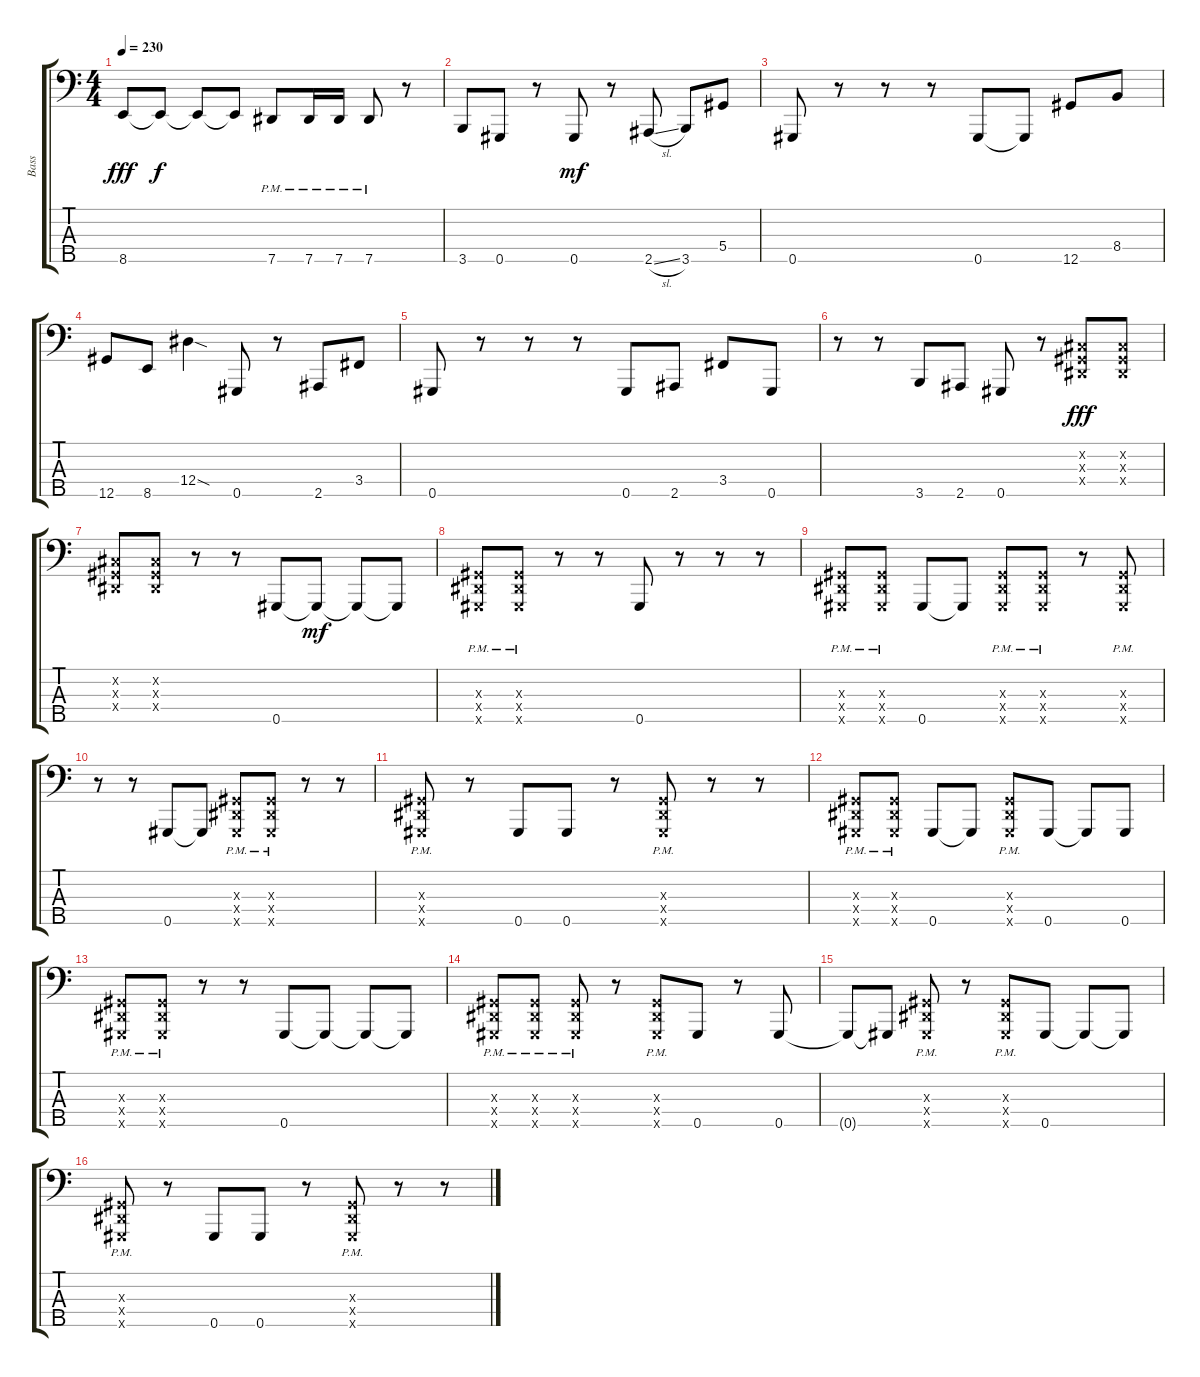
\track ("Bass" "Bass") {instrument electricbassfinger}
\staff {score tabs}
\tuning (Eb2 Db2 Ab1 Eb1 Ab0) {hide}
\ts (4 4)
\tempo 230
\clef f4
\ks c
8.5.8{dy fff} 8.5{t}.8{dy f} 8.5{t}.8 8.5{t}.8 7.5{pm}.8 7.5{pm}.16 7.5{pm}.16 7.5{pm}.8 r.8 |
3.5.8 0.5.8 r.8 0.5.8{dy mf} r.8 2.5{sl}.8 3.5.8 5.4.8 |
0.5.8 r.8 r.8 r.8 0.5.8 0.5{t}.8 12.5.8 8.4.8 |
12.5.8 8.5.8 12.4{sod}.4 0.5.8 r.8 2.5.8 3.4.8 |
0.5.8 r.8 r.8 r.8 0.5.8 2.5.8 3.4.8 0.5.8 |
r.8 r.8 3.5.8 2.5.8 0.5.8 r.8 (0.2{x} 0.3{x} 0.4{x}).8{dy fff} (0.2{x} 0.3{x} 0.4{x}).8 |
(0.2{x} 0.3{x} 0.4{x}).8 (0.2{x} 0.3{x} 0.4{x}).8 r.8 r.8 0.5.8 0.5{t}.8{dy mf} 0.5{t}.8 0.5{t}.8 |
(0.3{x} 0.4{x} 0.5{pm x}).8 (0.3{x} 0.4{x} 0.5{pm x}).8 r.8 r.8 0.5.8 r.8 r.8 r.8 |
(0.3{x} 0.4{x} 0.5{pm x}).8 (0.3{x} 0.4{x} 0.5{pm x}).8 0.5.8 0.5{t}.8 (0.3{x} 0.4{x} 0.5{pm x}).8 (0.3{x} 0.4{x} 0.5{pm x}).8 r.8 (0.3{x} 0.4{x} 0.5{pm x}).8 |
r.8 r.8 0.5.8 0.5{t}.8 (0.3{x} 0.4{x} 0.5{pm x}).8 (0.3{x} 0.4{x} 0.5{pm x}).8 r.8 r.8 |
(0.3{x} 0.4{x} 0.5{pm x}).8 r.8 0.5.8 0.5.8 r.8 (0.3{x} 0.4{x} 0.5{pm x}).8 r.8 r.8 |
(0.3{x} 0.4{x} 0.5{pm x}).8 (0.3{x} 0.4{x} 0.5{pm x}).8 0.5.8 0.5{t}.8 (0.3{x} 0.4{x} 0.5{pm x}).8 0.5.8 0.5{t}.8 0.5.8 |
(0.3{x} 0.4{x} 0.5{pm x}).8 (0.3{x} 0.4{x} 0.5{pm x}).8 r.8 r.8 0.5.8 0.5{t}.8 0.5{t}.8 0.5{t}.8 |
(0.3{x} 0.4{x} 0.5{pm x}).8 (0.3{x} 0.4{x} 0.5{pm x}).8 (0.3{x} 0.4{x} 0.5{pm x}).8 r.8 (0.3{x} 0.4{x} 0.5{pm x}).8 0.5.8 r.8 0.5.8 |
0.5{t}.8 0.5{t}.8 (0.3{x} 0.4{x} 0.5{pm x}).8 r.8 (0.3{x} 0.4{x} 0.5{pm x}).8 0.5.8 0.5{t}.8 0.5{t}.8 |
(0.3{x} 0.4{x} 0.5{pm x}).8 r.8 0.5.8 0.5.8 r.8 (0.3{x} 0.4{x} 0.5{pm x}).8 r.8 r.8
